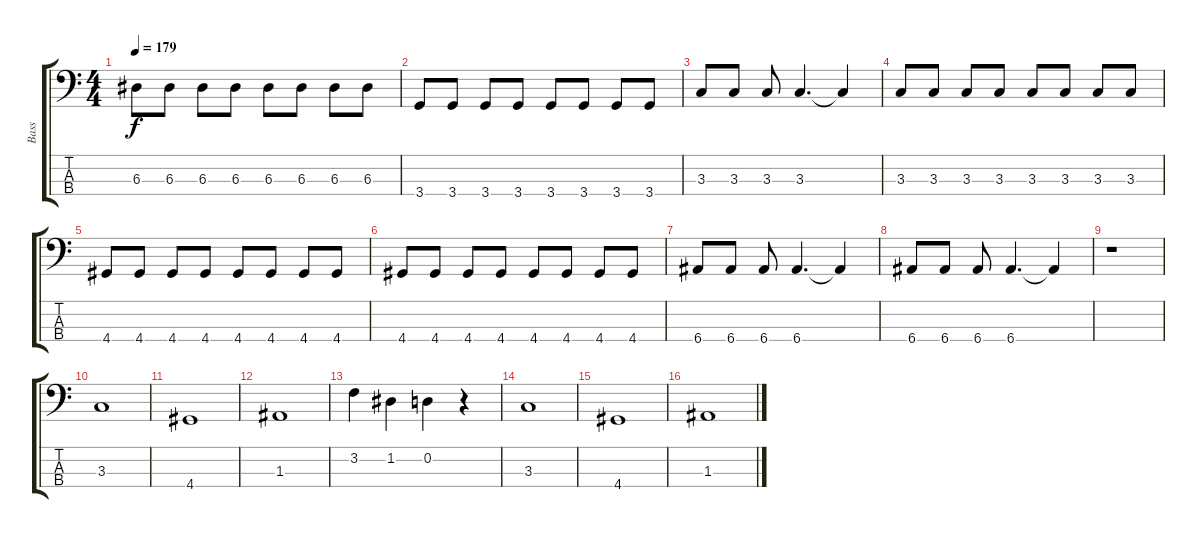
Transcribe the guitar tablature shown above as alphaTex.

\track ("Bass" "Bass") {instrument electricbassfinger}
\staff {score tabs}
\tuning (G2 D2 A1 E1) {hide}
\ts (4 4)
\tempo 179
\clef f4
\ks c
6.3.8{dy f} 6.3.8 6.3.8 6.3.8 6.3.8 6.3.8 6.3.8 6.3.8 |
3.4.8 3.4.8 3.4.8 3.4.8 3.4.8 3.4.8 3.4.8 3.4.8 |
3.3.8 3.3.8 3.3.8 3.3.4{d} 3.3{t}.4 |
3.3.8 3.3.8 3.3.8 3.3.8 3.3.8 3.3.8 3.3.8 3.3.8 |
4.4.8 4.4.8 4.4.8 4.4.8 4.4.8 4.4.8 4.4.8 4.4.8 |
4.4.8 4.4.8 4.4.8 4.4.8 4.4.8 4.4.8 4.4.8 4.4.8 |
6.4.8 6.4.8 6.4.8 6.4.4{d} 6.4{t}.4 |
6.4.8 6.4.8 6.4.8 6.4.4{d} 6.4{t}.4 |
r.1 |
3.3.1 |
4.4.1 |
1.3.1 |
3.2.4 1.2.4 0.2.4 r.4 |
3.3.1 |
4.4.1 |
1.3.1
